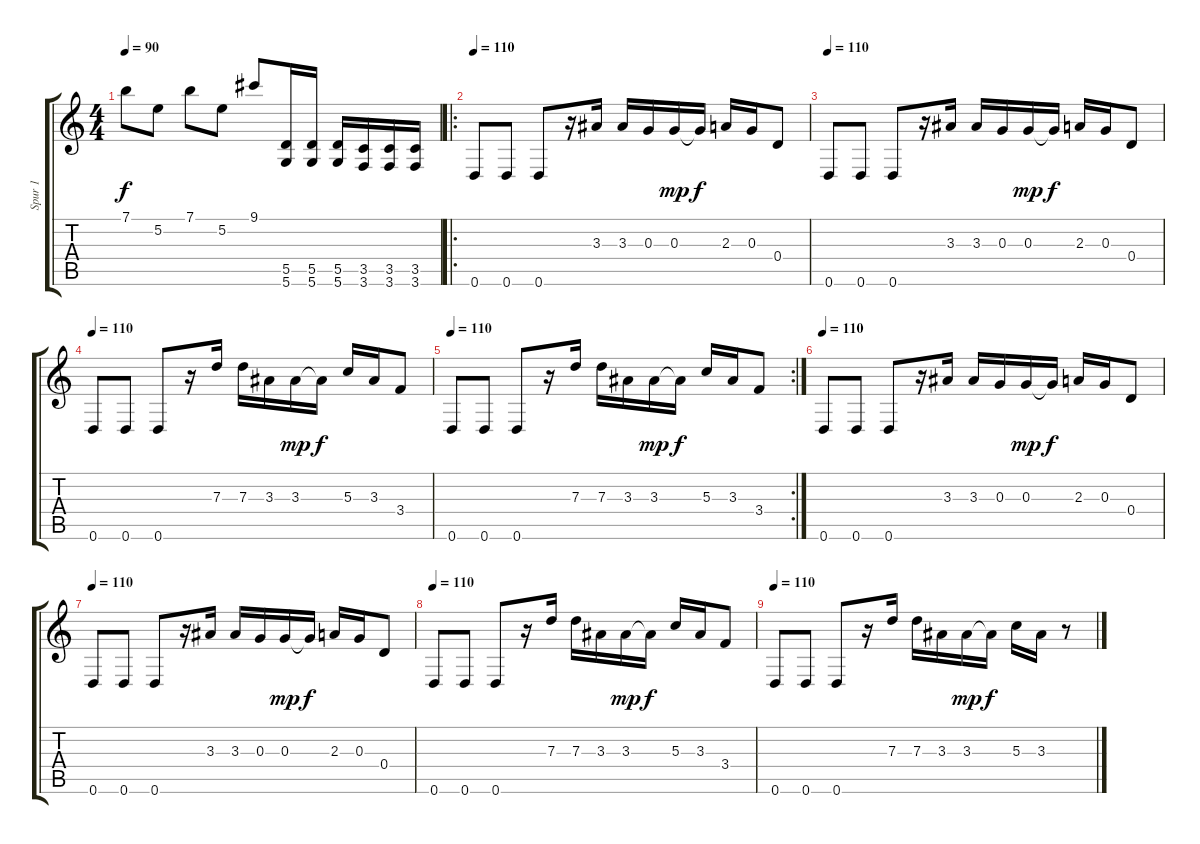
\track ("Spur 1" "Spur 1") {instrument electricguitarclean}
\staff {score tabs}
\tuning (E4 B3 G3 D3 A2 D2) {hide}
\ts (4 4)
\tempo 90
\clef g2
\ks c
7.1.8{dy f} 5.2.8 7.1.8 5.2.8 9.1.8 (5.5 5.6).16{volume 16 instrument distortionguitar} (5.5 5.6).16 (5.5 5.6).16 (3.5 3.6).16 (3.5 3.6).16 (3.5 3.6).16 |
\ro
\tempo 110
0.6.8{volume 16 instrument distortionguitar} 0.6.8 0.6.8 r.16 3.3.16 3.3.16 0.3.16 0.3.16{dy mp} 0.3{t}.16{dy f} 2.3.16 0.3.16 0.4.8 |
\tempo 110
0.6.8{volume 16 instrument distortionguitar} 0.6.8 0.6.8 r.16 3.3.16 3.3.16 0.3.16 0.3.16{dy mp} 0.3{t}.16{dy f} 2.3.16 0.3.16 0.4.8 |
\tempo 110
0.6.8{volume 16 instrument distortionguitar} 0.6.8 0.6.8 r.16 7.3.16 7.3.16 3.3.16 3.3.16{dy mp} 3.3{t}.16{dy f} 5.3.16 3.3.16 3.4.8 |
\rc 2
\tempo 110
0.6.8{volume 16 instrument distortionguitar} 0.6.8 0.6.8 r.16 7.3.16 7.3.16 3.3.16 3.3.16{dy mp} 3.3{t}.16{dy f} 5.3.16 3.3.16 3.4.8 |
\tempo 110
0.6.8{volume 16 instrument distortionguitar} 0.6.8 0.6.8 r.16 3.3.16 3.3.16 0.3.16 0.3.16{dy mp} 0.3{t}.16{dy f} 2.3.16 0.3.16 0.4.8 |
\tempo 110
0.6.8{volume 16 instrument distortionguitar} 0.6.8 0.6.8 r.16 3.3.16 3.3.16 0.3.16 0.3.16{dy mp} 0.3{t}.16{dy f} 2.3.16 0.3.16 0.4.8 |
\tempo 110
0.6.8{volume 16 instrument distortionguitar} 0.6.8 0.6.8 r.16 7.3.16 7.3.16 3.3.16 3.3.16{dy mp} 3.3{t}.16{dy f} 5.3.16 3.3.16 3.4.8 |
\tempo 110
0.6.8{volume 16 instrument distortionguitar} 0.6.8 0.6.8 r.16 7.3.16 7.3.16 3.3.16 3.3.16{dy mp} 3.3{t}.16{dy f} 5.3.16 3.3.16 r.8
